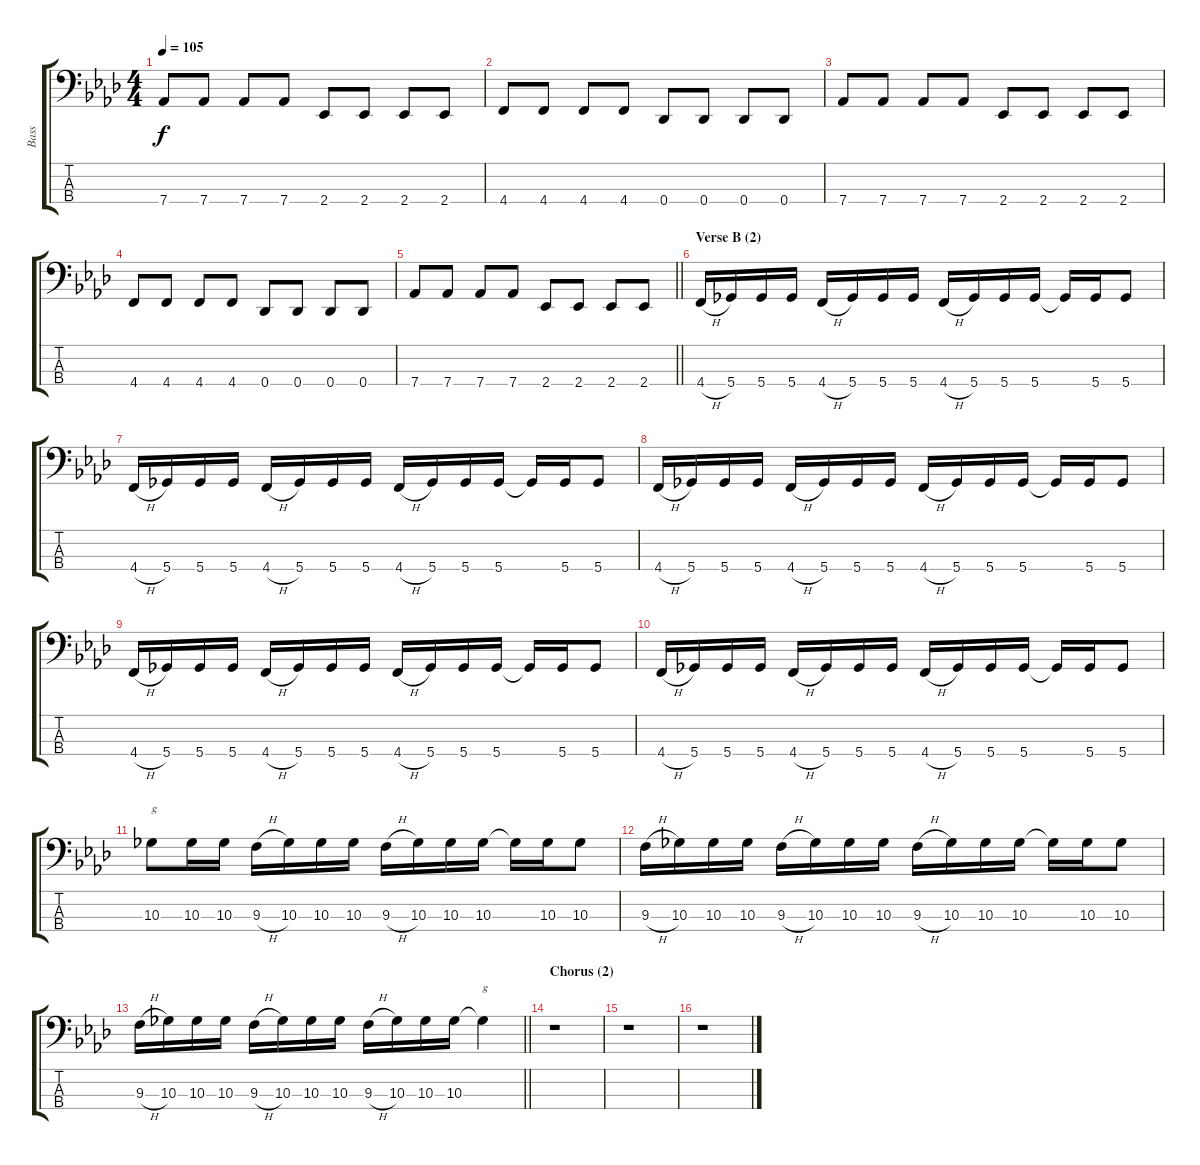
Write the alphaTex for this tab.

\track ("Bass" "Bass") {instrument electricbasspick}
\staff {score tabs}
\tuning (Gb2 Db2 Ab1 Db1) {hide}
\ts (4 4)
\tempo 105
\clef f4
\ks fminor
7.4.8{dy f} 7.4.8 7.4.8 7.4.8 2.4.8 2.4.8 2.4.8 2.4.8 |
4.4.8 4.4.8 4.4.8 4.4.8 0.4.8 0.4.8 0.4.8 0.4.8 |
7.4.8 7.4.8 7.4.8 7.4.8 2.4.8 2.4.8 2.4.8 2.4.8 |
4.4.8 4.4.8 4.4.8 4.4.8 0.4.8 0.4.8 0.4.8 0.4.8 |
\barLineRight lightlight
7.4.8 7.4.8 7.4.8 7.4.8 2.4.8 2.4.8 2.4.8 2.4.8 |
\section ("" "Verse B (2)")
4.4{h}.16 5.4.16 5.4.16 5.4.16 4.4{h}.16 5.4.16 5.4.16 5.4.16 4.4{h}.16 5.4.16 5.4.16 5.4.16 5.4{t}.16 5.4.16 5.4.8 |
4.4{h}.16 5.4.16 5.4.16 5.4.16 4.4{h}.16 5.4.16 5.4.16 5.4.16 4.4{h}.16 5.4.16 5.4.16 5.4.16 5.4{t}.16 5.4.16 5.4.8 |
4.4{h}.16 5.4.16 5.4.16 5.4.16 4.4{h}.16 5.4.16 5.4.16 5.4.16 4.4{h}.16 5.4.16 5.4.16 5.4.16 5.4{t}.16 5.4.16 5.4.8 |
4.4{h}.16 5.4.16 5.4.16 5.4.16 4.4{h}.16 5.4.16 5.4.16 5.4.16 4.4{h}.16 5.4.16 5.4.16 5.4.16 5.4{t}.16 5.4.16 5.4.8 |
4.4{h}.16 5.4.16 5.4.16 5.4.16 4.4{h}.16 5.4.16 5.4.16 5.4.16 4.4{h}.16 5.4.16 5.4.16 5.4.16 5.4{t}.16 5.4.16 5.4.8 |
10.3.8{txt "g"} 10.3.16 10.3.16 9.3{h}.16 10.3.16 10.3.16 10.3.16 9.3{h}.16 10.3.16 10.3.16 10.3.16 10.3{t}.16 10.3.16 10.3.8 |
9.3{h}.16 10.3.16 10.3.16 10.3.16 9.3{h}.16 10.3.16 10.3.16 10.3.16 9.3{h}.16 10.3.16 10.3.16 10.3.16 10.3{t}.16 10.3.16 10.3.8 |
\barLineRight lightlight
9.3{h}.16 10.3.16 10.3.16 10.3.16 9.3{h}.16 10.3.16 10.3.16 10.3.16 9.3{h}.16 10.3.16 10.3.16 10.3.16 10.3{t}.4{txt "g"} |
\section ("" "Chorus (2)")
r.1 |
r.1 |
r.1
